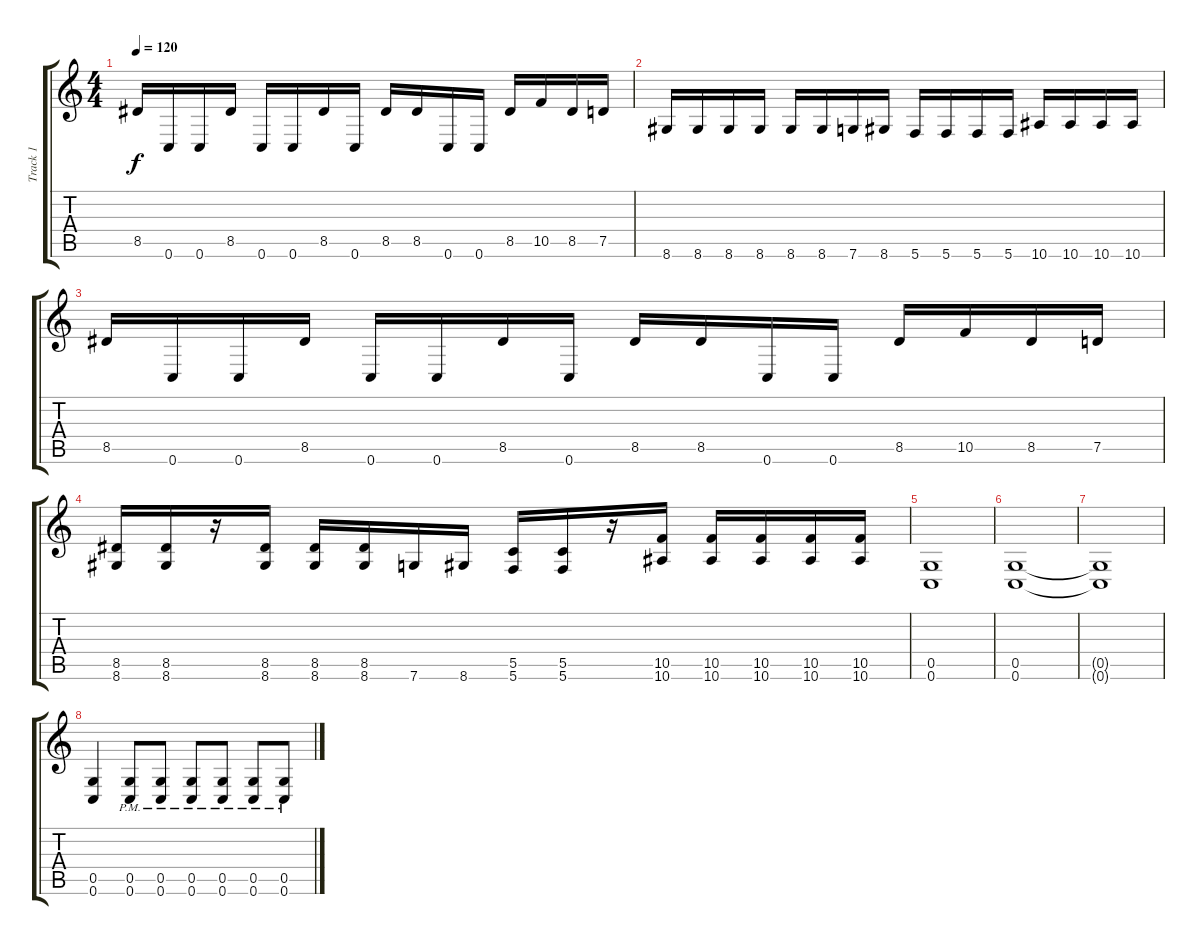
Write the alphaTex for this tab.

\track ("Track 1" "Track 1") {instrument distortionguitar}
\staff {score tabs}
\tuning (D4 A3 F3 C3 G2 C2) {hide}
\ts (4 4)
\tempo 120
\clef g2
\ks c
8.5.16{dy f} 0.6.16 0.6.16 8.5.16 0.6.16 0.6.16 8.5.16 0.6.16 8.5.16 8.5.16 0.6.16 0.6.16 8.5.16 10.5.16 8.5.16 7.5.16 |
8.6.16 8.6.16 8.6.16 8.6.16 8.6.16 8.6.16 7.6.16 8.6.16 5.6.16 5.6.16 5.6.16 5.6.16 10.6.16 10.6.16 10.6.16 10.6.16 |
8.5.16 0.6.16 0.6.16 8.5.16 0.6.16 0.6.16 8.5.16 0.6.16 8.5.16 8.5.16 0.6.16 0.6.16 8.5.16 10.5.16 8.5.16 7.5.16 |
(8.5 8.6).16 (8.5 8.6).16 r.16 (8.5 8.6).16 (8.5 8.6).16 (8.5 8.6).16 7.6.16 8.6.16 (5.5 5.6).16 (5.5 5.6).16 r.16 (10.5 10.6).16 (10.5 10.6).16 (10.5 10.6).16 (10.5 10.6).16 (10.5 10.6).16 |
(0.5 0.6).1 |
(0.5 0.6).1 |
(0.5{t} 0.6{t}).1 |
(0.5 0.6).4 (0.5{pm} 0.6{pm}).8 (0.5{pm} 0.6{pm}).8 (0.5{pm} 0.6{pm}).8 (0.5{pm} 0.6{pm}).8 (0.5{pm} 0.6{pm}).8 (0.5{pm} 0.6{pm}).8
